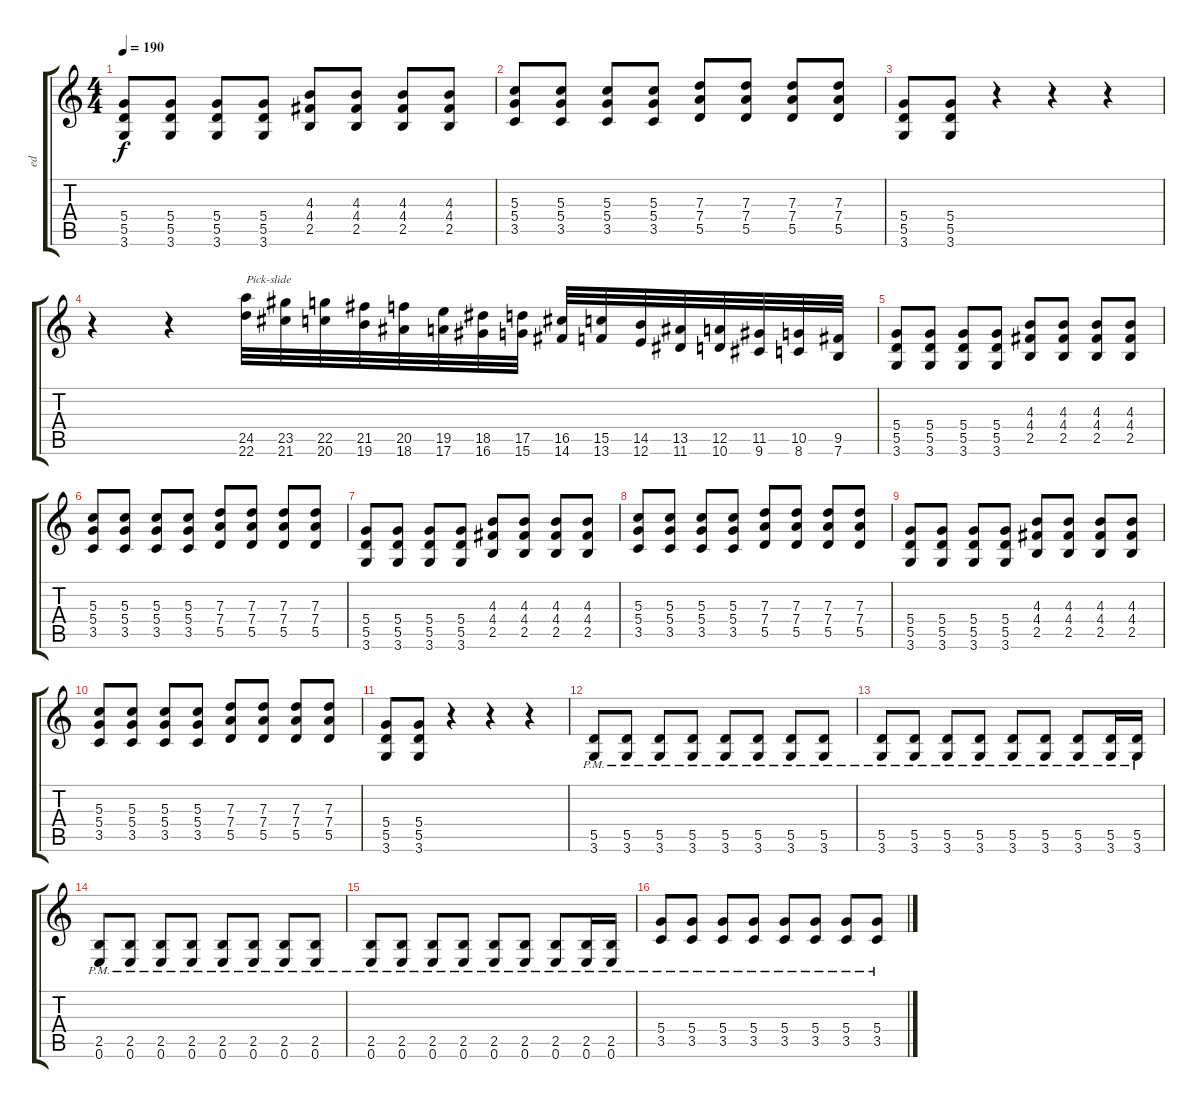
\track ("ed" "ed") {instrument distortionguitar}
\staff {score tabs}
\tuning (E4 B3 G3 D3 A2 E2) {hide}
\ts (4 4)
\tempo 190
\clef g2
\ks c
(5.4 5.5 3.6).8{dy f} (5.4 5.5 3.6).8 (5.4 5.5 3.6).8 (5.4 5.5 3.6).8 (4.3 4.4 2.5).8 (4.3 4.4 2.5).8 (4.3 4.4 2.5).8 (4.3 4.4 2.5).8 |
(5.3 5.4 3.5).8 (5.3 5.4 3.5).8 (5.3 5.4 3.5).8 (5.3 5.4 3.5).8 (7.3 7.4 5.5).8 (7.3 7.4 5.5).8 (7.3 7.4 5.5).8 (7.3 7.4 5.5).8 |
(5.4 5.5 3.6).8 (5.4 5.5 3.6).8 r.4 r.4 r.4 |
r.4 r.4 (24.5 22.6).32{txt "Pick-slide"} (23.5 21.6).32 (22.5 20.6).32 (21.5 19.6).32 (20.5 18.6).32 (19.5 17.6).32 (18.5 16.6).32 (17.5 15.6).32 (16.5 14.6).32 (15.5 13.6).32 (14.5 12.6).32 (13.5 11.6).32 (12.5 10.6).32 (11.5 9.6).32 (10.5 8.6).32 (9.5 7.6).32 |
(5.4 5.5 3.6).8 (5.4 5.5 3.6).8 (5.4 5.5 3.6).8 (5.4 5.5 3.6).8 (4.3 4.4 2.5).8 (4.3 4.4 2.5).8 (4.3 4.4 2.5).8 (4.3 4.4 2.5).8 |
(5.3 5.4 3.5).8 (5.3 5.4 3.5).8 (5.3 5.4 3.5).8 (5.3 5.4 3.5).8 (7.3 7.4 5.5).8 (7.3 7.4 5.5).8 (7.3 7.4 5.5).8 (7.3 7.4 5.5).8 |
(5.4 5.5 3.6).8 (5.4 5.5 3.6).8 (5.4 5.5 3.6).8 (5.4 5.5 3.6).8 (4.3 4.4 2.5).8 (4.3 4.4 2.5).8 (4.3 4.4 2.5).8 (4.3 4.4 2.5).8 |
(5.3 5.4 3.5).8 (5.3 5.4 3.5).8 (5.3 5.4 3.5).8 (5.3 5.4 3.5).8 (7.3 7.4 5.5).8 (7.3 7.4 5.5).8 (7.3 7.4 5.5).8 (7.3 7.4 5.5).8 |
(5.4 5.5 3.6).8 (5.4 5.5 3.6).8 (5.4 5.5 3.6).8 (5.4 5.5 3.6).8 (4.3 4.4 2.5).8 (4.3 4.4 2.5).8 (4.3 4.4 2.5).8 (4.3 4.4 2.5).8 |
(5.3 5.4 3.5).8 (5.3 5.4 3.5).8 (5.3 5.4 3.5).8 (5.3 5.4 3.5).8 (7.3 7.4 5.5).8 (7.3 7.4 5.5).8 (7.3 7.4 5.5).8 (7.3 7.4 5.5).8 |
(5.4 5.5 3.6).8 (5.4 5.5 3.6).8 r.4 r.4 r.4 |
(5.5{pm} 3.6{pm}).8 (5.5{pm} 3.6{pm}).8 (5.5{pm} 3.6{pm}).8 (5.5{pm} 3.6{pm}).8 (5.5{pm} 3.6{pm}).8 (5.5{pm} 3.6{pm}).8 (5.5{pm} 3.6{pm}).8 (5.5{pm} 3.6{pm}).8 |
(5.5{pm} 3.6{pm}).8 (5.5{pm} 3.6{pm}).8 (5.5{pm} 3.6{pm}).8 (5.5{pm} 3.6{pm}).8 (5.5{pm} 3.6{pm}).8 (5.5{pm} 3.6{pm}).8 (5.5{pm} 3.6{pm}).8 (5.5{pm} 3.6{pm}).16 (5.5{pm} 3.6{pm}).16 |
(2.5{pm} 0.6{pm}).8 (2.5{pm} 0.6{pm}).8 (2.5{pm} 0.6{pm}).8 (2.5{pm} 0.6{pm}).8 (2.5{pm} 0.6{pm}).8 (2.5{pm} 0.6{pm}).8 (2.5{pm} 0.6{pm}).8 (2.5{pm} 0.6{pm}).8 |
(2.5{pm} 0.6{pm}).8 (2.5{pm} 0.6{pm}).8 (2.5{pm} 0.6{pm}).8 (2.5{pm} 0.6{pm}).8 (2.5{pm} 0.6{pm}).8 (2.5{pm} 0.6{pm}).8 (2.5{pm} 0.6{pm}).8 (2.5{pm} 0.6{pm}).16 (2.5{pm} 0.6{pm}).16 |
(5.4{pm} 3.5{pm}).8 (5.4{pm} 3.5{pm}).8 (5.4{pm} 3.5{pm}).8 (5.4{pm} 3.5{pm}).8 (5.4{pm} 3.5{pm}).8 (5.4{pm} 3.5{pm}).8 (5.4{pm} 3.5{pm}).8 (5.4{pm} 3.5{pm}).8
